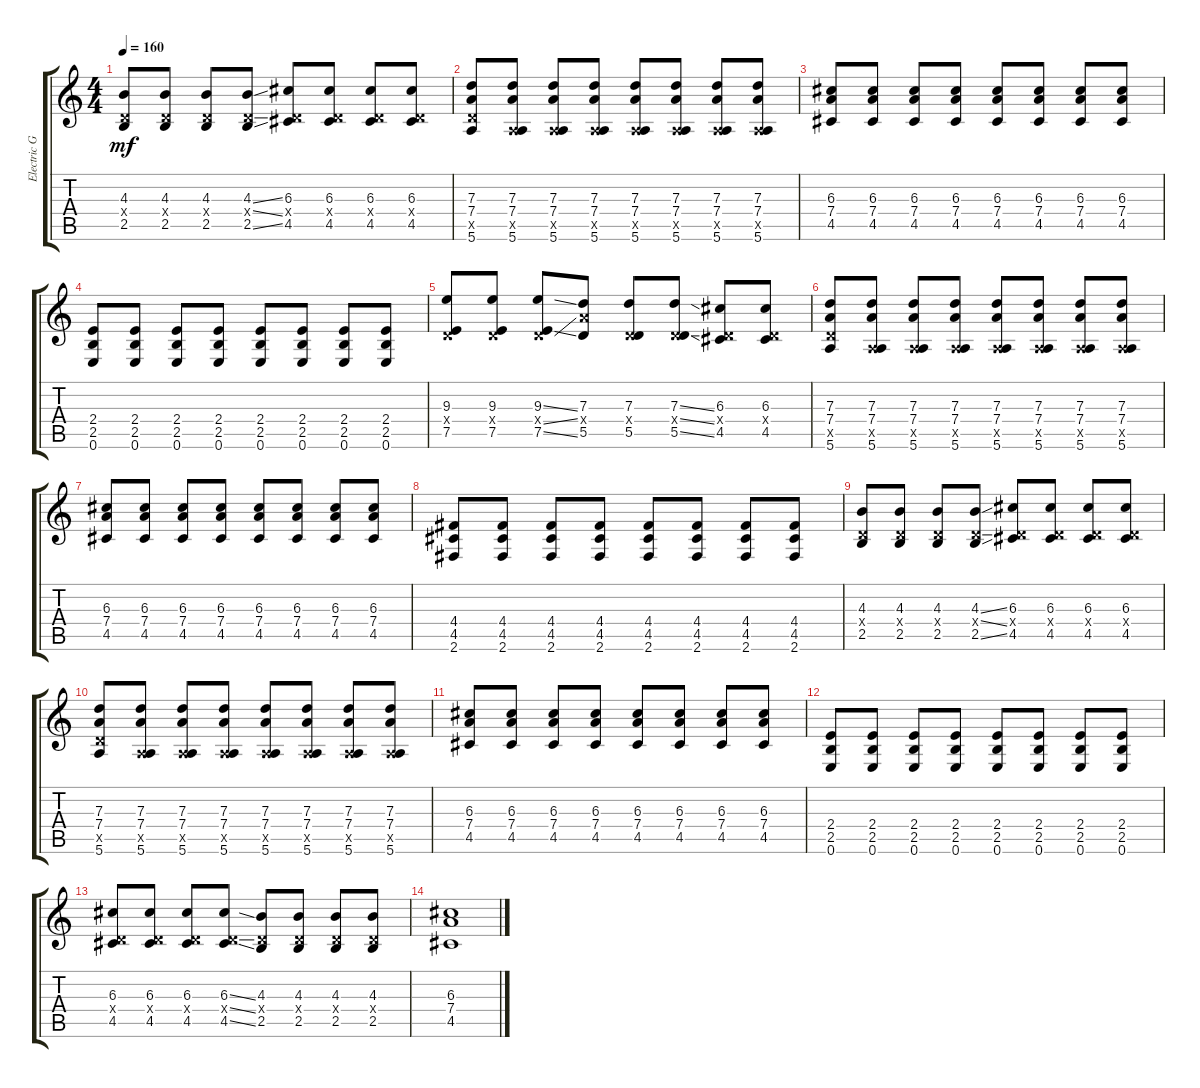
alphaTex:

\track ("Electric Guitar" "Electric G") {instrument distortionguitar}
\staff {score tabs}
\tuning (E4 B3 G3 D3 A2 E2) {hide}
\ts (4 4)
\tempo 160
\clef g2
\ks c
(4.3 0.4{x} 2.5).8{dy mf} (4.3 0.4{x} 2.5).8 (4.3 0.4{x} 2.5).8 (4.3{ss} 0.4{ss x} 2.5{ss}).8 (6.3 0.4{x} 4.5).8 (6.3 0.4{x} 4.5).8 (6.3 0.4{x} 4.5).8 (6.3 0.4{x} 4.5).8 |
(7.3 7.4 5.5{x} 5.6).8 (7.3 7.4 0.5{x} 5.6).8 (7.3 7.4 0.5{x} 5.6).8 (7.3 7.4 0.5{x} 5.6).8 (7.3 7.4 0.5{x} 5.6).8 (7.3 7.4 0.5{x} 5.6).8 (7.3 7.4 0.5{x} 5.6).8 (7.3 7.4 0.5{x} 5.6).8 |
(6.3 7.4 4.5).8 (6.3 7.4 4.5).8 (6.3 7.4 4.5).8 (6.3 7.4 4.5).8 (6.3 7.4 4.5).8 (6.3 7.4 4.5).8 (6.3 7.4 4.5).8 (6.3 7.4 4.5).8 |
(2.4 2.5 0.6).8 (2.4 2.5 0.6).8 (2.4 2.5 0.6).8 (2.4 2.5 0.6).8 (2.4 2.5 0.6).8 (2.4 2.5 0.6).8 (2.4 2.5 0.6).8 (2.4 2.5 0.6).8 |
(9.3 0.4{x} 7.5).8 (9.3 0.4{x} 7.5).8 (9.3{ss} 0.4{ss x} 7.5{ss}).8 (7.3 7.4{x} 5.5).8 (7.3 0.4{x} 5.5).8 (7.3{ss} 0.4{ss x} 5.5{ss}).8 (6.3 0.4{x} 4.5).8 (6.3 0.4{x} 4.5).8 |
(7.3 7.4 5.5{x} 5.6).8 (7.3 7.4 0.5{x} 5.6).8 (7.3 7.4 0.5{x} 5.6).8 (7.3 7.4 0.5{x} 5.6).8 (7.3 7.4 0.5{x} 5.6).8 (7.3 7.4 0.5{x} 5.6).8 (7.3 7.4 0.5{x} 5.6).8 (7.3 7.4 0.5{x} 5.6).8 |
(6.3 7.4 4.5).8 (6.3 7.4 4.5).8 (6.3 7.4 4.5).8 (6.3 7.4 4.5).8 (6.3 7.4 4.5).8 (6.3 7.4 4.5).8 (6.3 7.4 4.5).8 (6.3 7.4 4.5).8 |
(4.4 4.5 2.6).8 (4.4 4.5 2.6).8 (4.4 4.5 2.6).8 (4.4 4.5 2.6).8 (4.4 4.5 2.6).8 (4.4 4.5 2.6).8 (4.4 4.5 2.6).8 (4.4 4.5 2.6).8 |
(4.3 0.4{x} 2.5).8 (4.3 0.4{x} 2.5).8 (4.3 0.4{x} 2.5).8 (4.3{ss} 0.4{ss x} 2.5{ss}).8 (6.3 0.4{x} 4.5).8 (6.3 0.4{x} 4.5).8 (6.3 0.4{x} 4.5).8 (6.3 0.4{x} 4.5).8 |
(7.3 7.4 5.5{x} 5.6).8 (7.3 7.4 0.5{x} 5.6).8 (7.3 7.4 0.5{x} 5.6).8 (7.3 7.4 0.5{x} 5.6).8 (7.3 7.4 0.5{x} 5.6).8 (7.3 7.4 0.5{x} 5.6).8 (7.3 7.4 0.5{x} 5.6).8 (7.3 7.4 0.5{x} 5.6).8 |
(6.3 7.4 4.5).8 (6.3 7.4 4.5).8 (6.3 7.4 4.5).8 (6.3 7.4 4.5).8 (6.3 7.4 4.5).8 (6.3 7.4 4.5).8 (6.3 7.4 4.5).8 (6.3 7.4 4.5).8 |
(2.4 2.5 0.6).8 (2.4 2.5 0.6).8 (2.4 2.5 0.6).8 (2.4 2.5 0.6).8 (2.4 2.5 0.6).8 (2.4 2.5 0.6).8 (2.4 2.5 0.6).8 (2.4 2.5 0.6).8 |
(6.3 0.4{x} 4.5).8 (6.3 0.4{x} 4.5).8 (6.3 0.4{x} 4.5).8 (6.3{ss} 0.4{ss x} 4.5{ss}).8 (4.3 0.4{x} 2.5).8 (4.3 0.4{x} 2.5).8 (4.3 0.4{x} 2.5).8 (4.3 0.4{x} 2.5).8 |
(6.3 7.4 4.5).1
